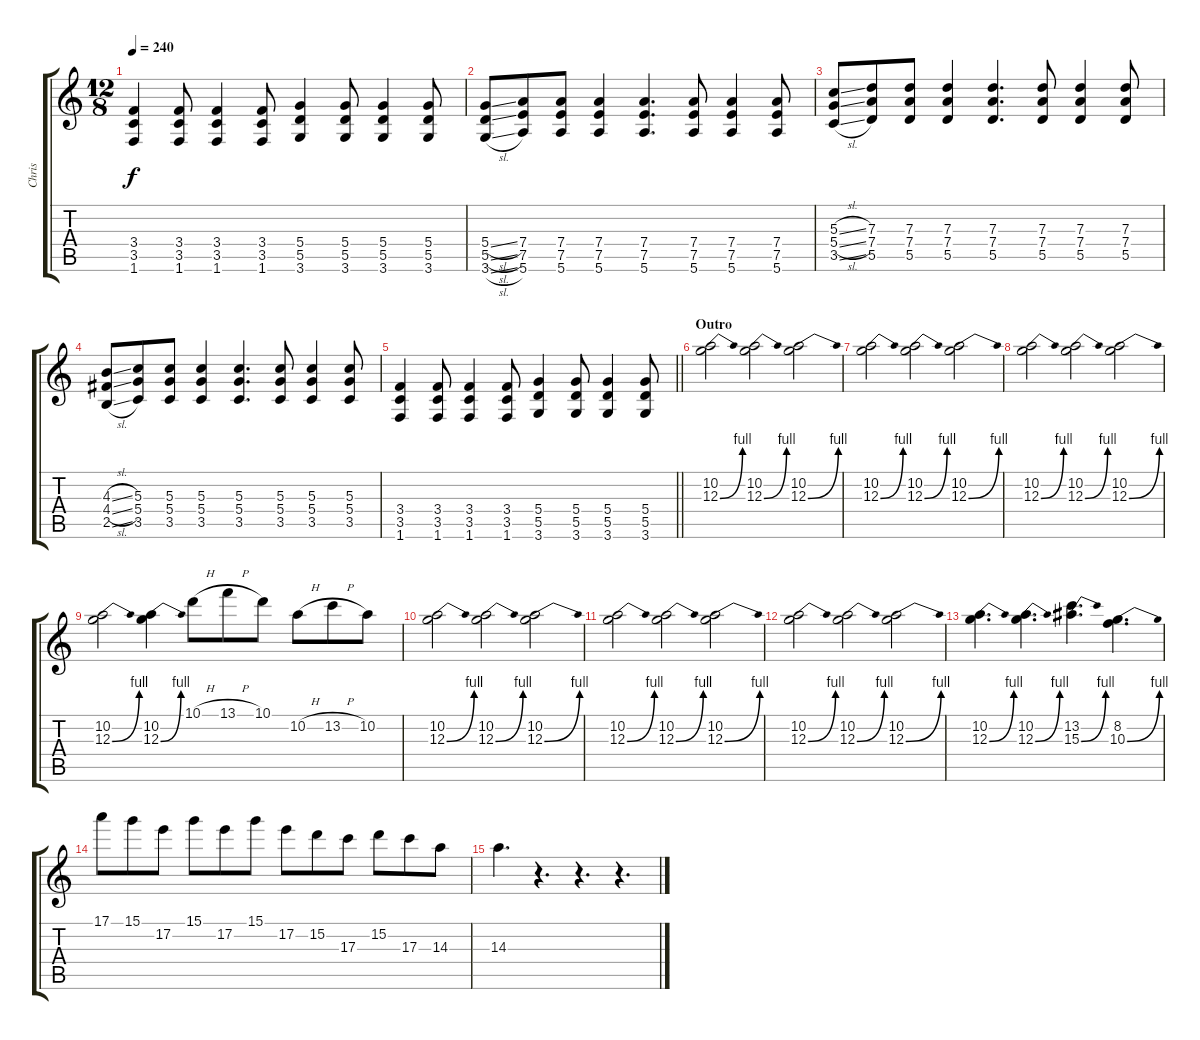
\track ("Chris" "Chris") {instrument distortionguitar}
\staff {score tabs}
\tuning (E4 B3 G3 D3 A2 E2) {hide}
\ts (12 8)
\tempo 240
\clef g2
\ks c
(3.4 3.5 1.6).4{dy f} (3.4 3.5 1.6).8 (3.4 3.5 1.6).4 (3.4 3.5 1.6).8 (5.4 5.5 3.6).4 (5.4 5.5 3.6).8 (5.4 5.5 3.6).4 (5.4 5.5 3.6).8 |
(5.4{sl} 5.5{sl} 3.6{sl}).8 (7.4 7.5 5.6).8 (7.4 7.5 5.6).8 (7.4 7.5 5.6).4 (7.4 7.5 5.6).4{d} (7.4 7.5 5.6).8 (7.4 7.5 5.6).4 (7.4 7.5 5.6).8 |
(5.3{sl} 5.4{sl} 3.5{sl}).8 (7.3 7.4 5.5).8 (7.3 7.4 5.5).8 (7.3 7.4 5.5).4 (7.3 7.4 5.5).4{d} (7.3 7.4 5.5).8 (7.3 7.4 5.5).4 (7.3 7.4 5.5).8 |
(4.3{sl} 4.4{sl} 2.5{sl}).8 (5.3 5.4 3.5).8 (5.3 5.4 3.5).8 (5.3 5.4 3.5).4 (5.3 5.4 3.5).4{d} (5.3 5.4 3.5).8 (5.3 5.4 3.5).4 (5.3 5.4 3.5).8 |
\barLineRight lightlight
(3.4 3.5 1.6).4 (3.4 3.5 1.6).8 (3.4 3.5 1.6).4 (3.4 3.5 1.6).8 (5.4 5.5 3.6).4 (5.4 5.5 3.6).8 (5.4 5.5 3.6).4 (5.4 5.5 3.6).8 |
\section ("" "Outro")
(10.2 12.3{be (bend 0 0 60 4)}).2{volume 9} (10.2 12.3{be (bend 0 0 60 4)}).2 (10.2 12.3{be (bend 0 0 60 4)}).2 |
(10.2 12.3{be (bend 0 0 60 4)}).2 (10.2 12.3{be (bend 0 0 60 4)}).2 (10.2 12.3{be (bend 0 0 60 4)}).2 |
(10.2 12.3{be (bend 0 0 60 4)}).2 (10.2 12.3{be (bend 0 0 60 4)}).2 (10.2 12.3{be (bend 0 0 60 4)}).2 |
(10.2 12.3{be (bend 0 0 60 4)}).2 (10.2 12.3{be (bend 0 0 60 4)}).4 10.1{h}.8 13.1{h}.8 10.1.8 10.2{h}.8 13.2{h}.8 10.2.8 |
(10.2 12.3{be (bend 0 0 60 4)}).2 (10.2 12.3{be (bend 0 0 60 4)}).2 (10.2 12.3{be (bend 0 0 60 4)}).2 |
(10.2 12.3{be (bend 0 0 60 4)}).2 (10.2 12.3{be (bend 0 0 60 4)}).2 (10.2 12.3{be (bend 0 0 60 4)}).2 |
(10.2 12.3{be (bend 0 0 60 4)}).2 (10.2 12.3{be (bend 0 0 60 4)}).2 (10.2 12.3{be (bend 0 0 60 4)}).2 |
(10.2 12.3{be (bend 0 0 60 4)}).4{d} (10.2 12.3{be (bend 0 0 60 4)}).4{d} (13.2 15.3{be (bend 0 0 60 4)}).4{d} (8.2 10.3{be (bend 0 0 60 4)}).4{d} |
17.1.8 15.1.8 17.2.8 15.1.8 17.2.8 15.1.8 17.2.8 15.2.8 17.3.8 15.2.8 17.3.8 14.3.8 |
14.3.4{d} r.4{d} r.4{d} r.4{d}
